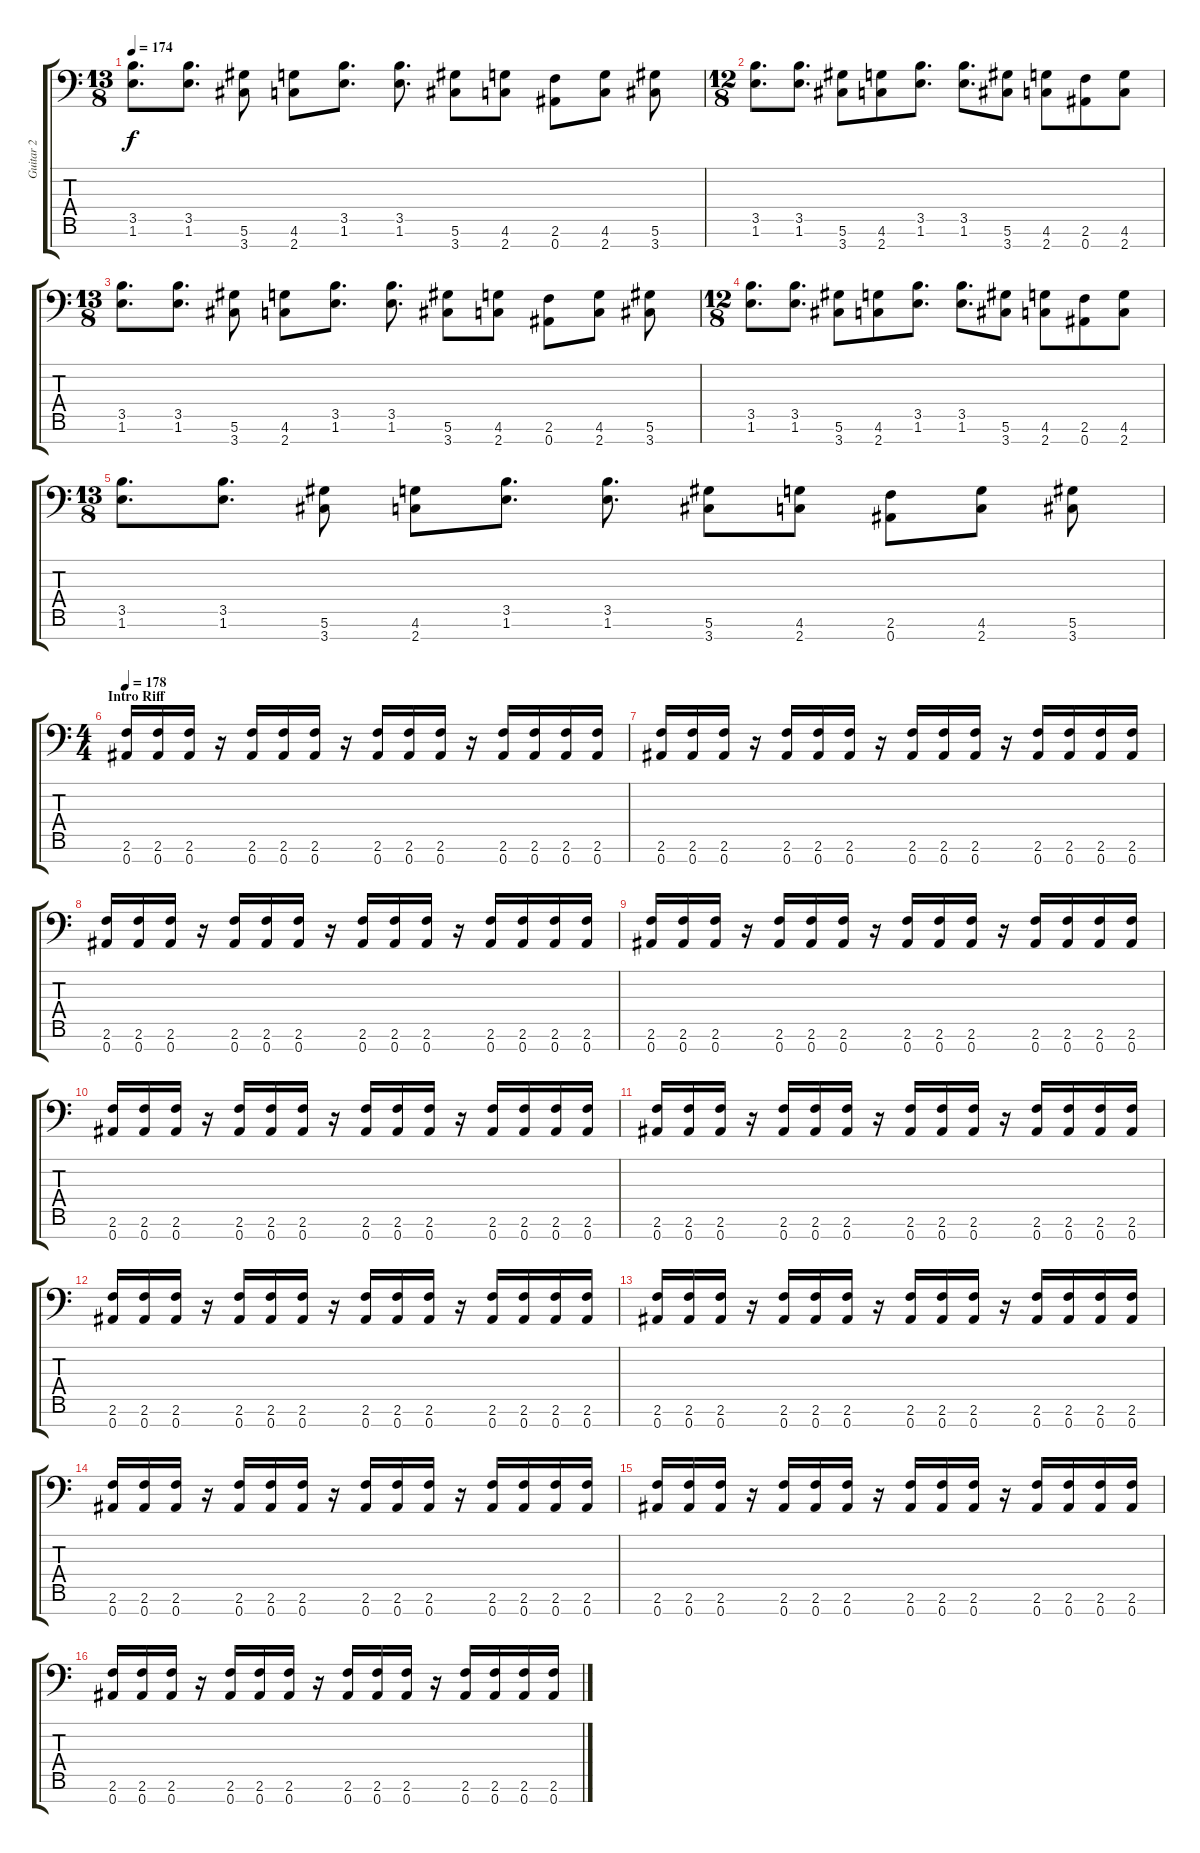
\track ("Guitar 2" "Guitar 2") {instrument distortionguitar}
\staff {score tabs}
\tuning (Eb4 Bb3 Gb3 Db3 Ab2 Eb2 Bb1) {hide}
\ts (13 8)
\tempo 174
\clef f4
\ks c
(3.5 1.6).8{d dy f} (3.5 1.6).8{d} (5.6 3.7).8 (4.6 2.7).8 (3.5 1.6).8{d} (3.5 1.6).8{d} (5.6 3.7).8 (4.6 2.7).8 (2.6 0.7).8 (4.6 2.7).8 (5.6 3.7).8 |
\ts (12 8)
(3.5 1.6).8{d} (3.5 1.6).8{d} (5.6 3.7).8 (4.6 2.7).8 (3.5 1.6).8{d} (3.5 1.6).8{d} (5.6 3.7).8 (4.6 2.7).8 (2.6 0.7).8 (4.6 2.7).8 |
\ts (13 8)
(3.5 1.6).8{d} (3.5 1.6).8{d} (5.6 3.7).8 (4.6 2.7).8 (3.5 1.6).8{d} (3.5 1.6).8{d} (5.6 3.7).8 (4.6 2.7).8 (2.6 0.7).8 (4.6 2.7).8 (5.6 3.7).8 |
\ts (12 8)
(3.5 1.6).8{d} (3.5 1.6).8{d} (5.6 3.7).8 (4.6 2.7).8 (3.5 1.6).8{d} (3.5 1.6).8{d} (5.6 3.7).8 (4.6 2.7).8 (2.6 0.7).8 (4.6 2.7).8 |
\ts (13 8)
(3.5 1.6).8{d} (3.5 1.6).8{d} (5.6 3.7).8 (4.6 2.7).8 (3.5 1.6).8{d} (3.5 1.6).8{d} (5.6 3.7).8 (4.6 2.7).8 (2.6 0.7).8 (4.6 2.7).8 (5.6 3.7).8 |
\ts (4 4)
\section ("" "Intro Riff")
\tempo 178
(2.6 0.7).16 (2.6 0.7).16 (2.6 0.7).16 r.16 (2.6 0.7).16 (2.6 0.7).16 (2.6 0.7).16 r.16 (2.6 0.7).16 (2.6 0.7).16 (2.6 0.7).16 r.16 (2.6 0.7).16 (2.6 0.7).16 (2.6 0.7).16 (2.6 0.7).16 |
(2.6 0.7).16 (2.6 0.7).16 (2.6 0.7).16 r.16 (2.6 0.7).16 (2.6 0.7).16 (2.6 0.7).16 r.16 (2.6 0.7).16 (2.6 0.7).16 (2.6 0.7).16 r.16 (2.6 0.7).16 (2.6 0.7).16 (2.6 0.7).16 (2.6 0.7).16 |
(2.6 0.7).16 (2.6 0.7).16 (2.6 0.7).16 r.16 (2.6 0.7).16 (2.6 0.7).16 (2.6 0.7).16 r.16 (2.6 0.7).16 (2.6 0.7).16 (2.6 0.7).16 r.16 (2.6 0.7).16 (2.6 0.7).16 (2.6 0.7).16 (2.6 0.7).16 |
(2.6 0.7).16 (2.6 0.7).16 (2.6 0.7).16 r.16 (2.6 0.7).16 (2.6 0.7).16 (2.6 0.7).16 r.16 (2.6 0.7).16 (2.6 0.7).16 (2.6 0.7).16 r.16 (2.6 0.7).16 (2.6 0.7).16 (2.6 0.7).16 (2.6 0.7).16 |
(2.6 0.7).16 (2.6 0.7).16 (2.6 0.7).16 r.16 (2.6 0.7).16 (2.6 0.7).16 (2.6 0.7).16 r.16 (2.6 0.7).16 (2.6 0.7).16 (2.6 0.7).16 r.16 (2.6 0.7).16 (2.6 0.7).16 (2.6 0.7).16 (2.6 0.7).16 |
(2.6 0.7).16 (2.6 0.7).16 (2.6 0.7).16 r.16 (2.6 0.7).16 (2.6 0.7).16 (2.6 0.7).16 r.16 (2.6 0.7).16 (2.6 0.7).16 (2.6 0.7).16 r.16 (2.6 0.7).16 (2.6 0.7).16 (2.6 0.7).16 (2.6 0.7).16 |
(2.6 0.7).16 (2.6 0.7).16 (2.6 0.7).16 r.16 (2.6 0.7).16 (2.6 0.7).16 (2.6 0.7).16 r.16 (2.6 0.7).16 (2.6 0.7).16 (2.6 0.7).16 r.16 (2.6 0.7).16 (2.6 0.7).16 (2.6 0.7).16 (2.6 0.7).16 |
(2.6 0.7).16 (2.6 0.7).16 (2.6 0.7).16 r.16 (2.6 0.7).16 (2.6 0.7).16 (2.6 0.7).16 r.16 (2.6 0.7).16 (2.6 0.7).16 (2.6 0.7).16 r.16 (2.6 0.7).16 (2.6 0.7).16 (2.6 0.7).16 (2.6 0.7).16 |
(2.6 0.7).16 (2.6 0.7).16 (2.6 0.7).16 r.16 (2.6 0.7).16 (2.6 0.7).16 (2.6 0.7).16 r.16 (2.6 0.7).16 (2.6 0.7).16 (2.6 0.7).16 r.16 (2.6 0.7).16 (2.6 0.7).16 (2.6 0.7).16 (2.6 0.7).16 |
(2.6 0.7).16 (2.6 0.7).16 (2.6 0.7).16 r.16 (2.6 0.7).16 (2.6 0.7).16 (2.6 0.7).16 r.16 (2.6 0.7).16 (2.6 0.7).16 (2.6 0.7).16 r.16 (2.6 0.7).16 (2.6 0.7).16 (2.6 0.7).16 (2.6 0.7).16 |
(2.6 0.7).16 (2.6 0.7).16 (2.6 0.7).16 r.16 (2.6 0.7).16 (2.6 0.7).16 (2.6 0.7).16 r.16 (2.6 0.7).16 (2.6 0.7).16 (2.6 0.7).16 r.16 (2.6 0.7).16 (2.6 0.7).16 (2.6 0.7).16 (2.6 0.7).16
